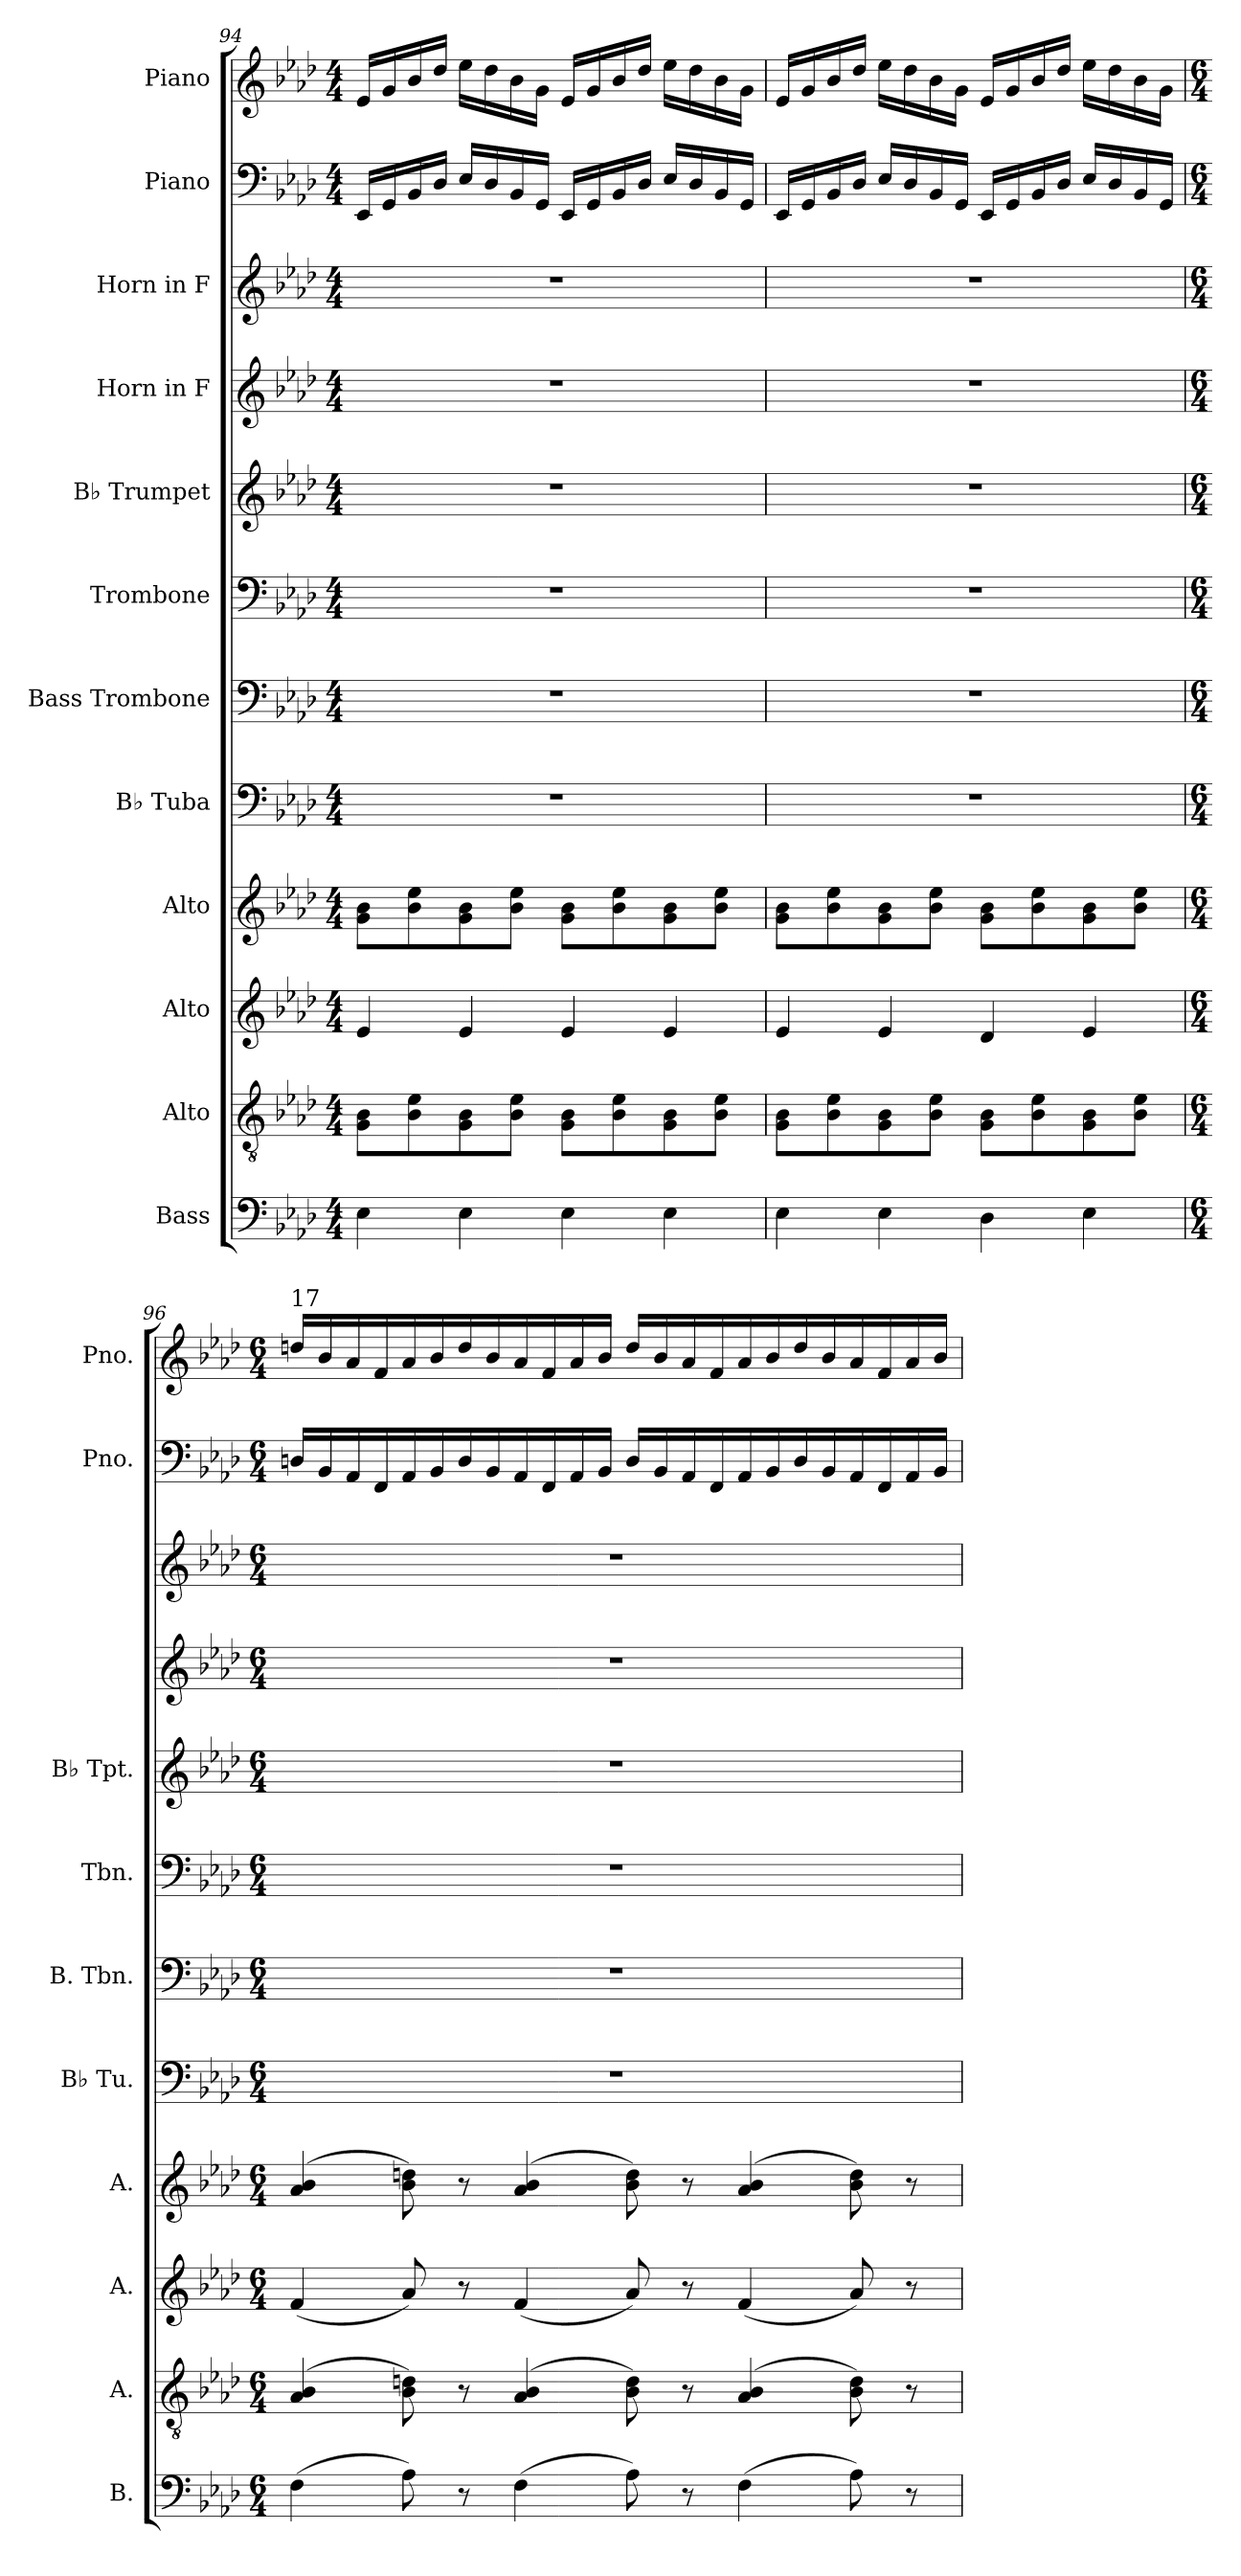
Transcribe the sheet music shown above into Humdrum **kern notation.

**kern	**kern	**kern	**kern	**kern	**kern	**kern	**kern	**kern	**kern	**kern	**kern
*part12	*part11	*part10	*part9	*part8	*part7	*part6	*part5	*part4	*part3	*part2	*part1
*staff12	*staff11	*staff10	*staff9	*staff8	*staff7	*staff6	*staff5	*staff4	*staff3	*staff2	*staff1
*I"Bass	*I"Alto	*I"Alto	*I"Alto	*I"B♭ Tuba	*I"Bass Trombone	*I"Trombone	*I"B♭ Trumpet	*I"Horn in F	*I"Horn in F	*I"Piano	*I"Piano
*I'B.	*I'A.	*I'A.	*I'A.	*I'B♭ Tu.	*I'B. Tbn.	*I'Tbn.	*I'B♭ Tpt.	*	*	*I'Pno.	*I'Pno.
*clefF4	*clefGv2	*clefG2	*clefG2	*clefF4	*clefF4	*clefF4	*clefG2	*clefG2	*clefG2	*clefF4	*clefG2
*	*	*	*	*	*	*	*ITrd1c2	*ITrd4c7	*ITrd4c7	*	*
*k[b-e-a-d-]	*k[b-e-a-d-]	*k[b-e-a-d-]	*k[b-e-a-d-]	*k[b-e-a-d-]	*k[b-e-a-d-]	*k[b-e-a-d-]	*k[b-e-a-d-g-c-]	*k[b-e-a-d-g-]	*k[b-e-a-d-g-]	*k[b-e-a-d-]	*k[b-e-a-d-]
*M4/4	*M4/4	*M4/4	*M4/4	*M4/4	*M4/4	*M4/4	*M4/4	*M4/4	*M4/4	*M4/4	*M4/4
=94	=94	=94	=94	=94	=94	=94	=94	=94	=94	=94	=94
4E-\	8G\ 8B-\L	4e-/	8g\ 8b-\L	1r	1r	1r	1r	1r	1r	16EE-/LL	16e-/LL
.	.	.	.	.	.	.	.	.	.	16GG/	16g/
.	8B-\ 8e-\	.	8b-\ 8ee-\	.	.	.	.	.	.	16BB-/	16b-/
.	.	.	.	.	.	.	.	.	.	16D-/JJ	16dd-/JJ
4E-\	8G\ 8B-\	4e-/	8g\ 8b-\	.	.	.	.	.	.	16E-/LL	16ee-\LL
.	.	.	.	.	.	.	.	.	.	16D-/	16dd-\
.	8B-\ 8e-\J	.	8b-\ 8ee-\J	.	.	.	.	.	.	16BB-/	16b-\
.	.	.	.	.	.	.	.	.	.	16GG/JJ	16g\JJ
4E-\	8G\ 8B-\L	4e-/	8g\ 8b-\L	.	.	.	.	.	.	16EE-/LL	16e-/LL
.	.	.	.	.	.	.	.	.	.	16GG/	16g/
.	8B-\ 8e-\	.	8b-\ 8ee-\	.	.	.	.	.	.	16BB-/	16b-/
.	.	.	.	.	.	.	.	.	.	16D-/JJ	16dd-/JJ
4E-\	8G\ 8B-\	4e-/	8g\ 8b-\	.	.	.	.	.	.	16E-/LL	16ee-\LL
.	.	.	.	.	.	.	.	.	.	16D-/	16dd-\
.	8B-\ 8e-\J	.	8b-\ 8ee-\J	.	.	.	.	.	.	16BB-/	16b-\
.	.	.	.	.	.	.	.	.	.	16GG/JJ	16g\JJ
!!LO:PB:g=z
=95	=95	=95	=95	=95	=95	=95	=95	=95	=95	=95	=95
4E-\	8G\ 8B-\L	4e-/	8g\ 8b-\L	1r	1r	1r	1r	1r	1r	16EE-/LL	16e-/LL
.	.	.	.	.	.	.	.	.	.	16GG/	16g/
.	8B-\ 8e-\	.	8b-\ 8ee-\	.	.	.	.	.	.	16BB-/	16b-/
.	.	.	.	.	.	.	.	.	.	16D-/JJ	16dd-/JJ
4E-\	8G\ 8B-\	4e-/	8g\ 8b-\	.	.	.	.	.	.	16E-/LL	16ee-\LL
.	.	.	.	.	.	.	.	.	.	16D-/	16dd-\
.	8B-\ 8e-\J	.	8b-\ 8ee-\J	.	.	.	.	.	.	16BB-/	16b-\
.	.	.	.	.	.	.	.	.	.	16GG/JJ	16g\JJ
4D-\	8G\ 8B-\L	4d-/	8g\ 8b-\L	.	.	.	.	.	.	16EE-/LL	16e-/LL
.	.	.	.	.	.	.	.	.	.	16GG/	16g/
.	8B-\ 8e-\	.	8b-\ 8ee-\	.	.	.	.	.	.	16BB-/	16b-/
.	.	.	.	.	.	.	.	.	.	16D-/JJ	16dd-/JJ
4E-\	8G\ 8B-\	4e-/	8g\ 8b-\	.	.	.	.	.	.	16E-/LL	16ee-\LL
.	.	.	.	.	.	.	.	.	.	16D-/	16dd-\
.	8B-\ 8e-\J	.	8b-\ 8ee-\J	.	.	.	.	.	.	16BB-/	16b-\
.	.	.	.	.	.	.	.	.	.	16GG/JJ	16g\JJ
=96	=96	=96	=96	=96	=96	=96	=96	=96	=96	=96	=96
*M6/4	*M6/4	*M6/4	*M6/4	*M6/4	*M6/4	*M6/4	*M6/4	*M6/4	*M6/4	*M6/4	*M6/4
!	!	!	!	!	!	!	!	!	!	!	!LO:TX:a:t=17
(4F\	(4A-/ 4B-/	(4f/	(4a-/ 4b-/	1.r	1.r	1.r	1.r	1.r	1.r	16Dn/LL	16ddn/LL
.	.	.	.	.	.	.	.	.	.	16BB-/	16b-/
.	.	.	.	.	.	.	.	.	.	16AA-/	16a-/
.	.	.	.	.	.	.	.	.	.	16FF/	16f/
8A-\)	8B-\ 8dn\)	8a-/)	8b-\ 8ddn\)	.	.	.	.	.	.	16AA-/	16a-/
.	.	.	.	.	.	.	.	.	.	16BB-/	16b-/
8r	8r	8r	8r	.	.	.	.	.	.	16D/	16dd/
.	.	.	.	.	.	.	.	.	.	16BB-/	16b-/
(4F\	(4A-/ 4B-/	(4f/	(4a-/ 4b-/	.	.	.	.	.	.	16AA-/	16a-/
.	.	.	.	.	.	.	.	.	.	16FF/	16f/
.	.	.	.	.	.	.	.	.	.	16AA-/	16a-/
.	.	.	.	.	.	.	.	.	.	16BB-/JJ	16b-/JJ
8A-\)	8B-\ 8d\)	8a-/)	8b-\ 8dd\)	.	.	.	.	.	.	16D/LL	16dd/LL
.	.	.	.	.	.	.	.	.	.	16BB-/	16b-/
8r	8r	8r	8r	.	.	.	.	.	.	16AA-/	16a-/
.	.	.	.	.	.	.	.	.	.	16FF/	16f/
(4F\	(4A-/ 4B-/	(4f/	(4a-/ 4b-/	.	.	.	.	.	.	16AA-/	16a-/
.	.	.	.	.	.	.	.	.	.	16BB-/	16b-/
.	.	.	.	.	.	.	.	.	.	16D/	16dd/
.	.	.	.	.	.	.	.	.	.	16BB-/	16b-/
8A-\)	8B-\ 8d\)	8a-/)	8b-\ 8dd\)	.	.	.	.	.	.	16AA-/	16a-/
.	.	.	.	.	.	.	.	.	.	16FF/	16f/
8r	8r	8r	8r	.	.	.	.	.	.	16AA-/	16a-/
.	.	.	.	.	.	.	.	.	.	16BB-/JJ	16b-/JJ
=	=	=	=	=	=	=	=	=	=	=	=
*-	*-	*-	*-	*-	*-	*-	*-	*-	*-	*-	*-
